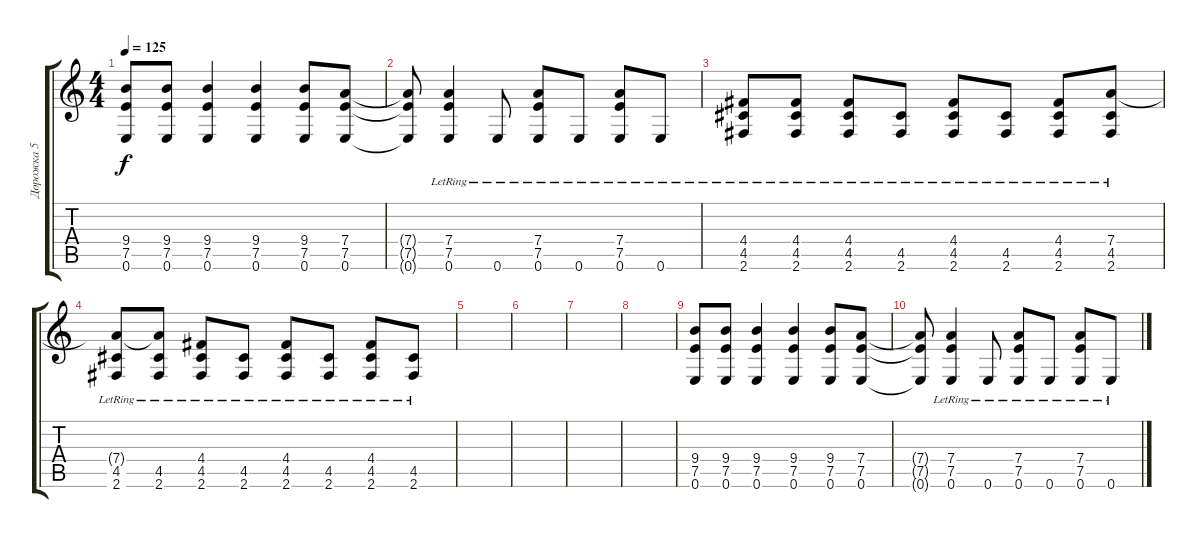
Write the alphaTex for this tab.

\track ("Дорожка 5" "Дорожка 5") {instrument electricguitarclean}
\staff {score tabs}
\tuning (E4 B3 G3 D3 A2 E2) {hide}
\ts (4 4)
\tempo 125
\clef g2
\ks c
(9.4 7.5 0.6).8{dy f} (9.4 7.5 0.6).8 (9.4 7.5 0.6).4 (9.4 7.5 0.6).4 (9.4 7.5 0.6).8 (7.4 7.5 0.6).8 |
(7.4{t} 7.5{t} 0.6{t}).8 (7.4{lr} 7.5{lr} 0.6).4 0.6{lr}.8 (7.4{lr} 7.5{lr} 0.6).8 0.6{lr}.8 (7.4{lr} 7.5{lr} 0.6).8 0.6{lr}.8 |
(4.4{lr} 4.5{lr} 2.6{lr}).8 (4.4{lr} 4.5{lr} 2.6{lr}).8 (4.4{lr} 4.5{lr} 2.6{lr}).8 (4.5{lr} 2.6{lr}).8 (4.4{lr} 4.5{lr} 2.6{lr}).8 (4.5{lr} 2.6{lr}).8 (4.4{lr} 4.5{lr} 2.6{lr}).8 (7.4{lr} 4.5{lr} 2.6{lr}).8 |
(7.4{t} 4.5{lr} 2.6{lr}).8 (7.4{t} 4.5{lr} 2.6{lr}).8 (4.4{lr} 4.5{lr} 2.6{lr}).8 (4.5{lr} 2.6{lr}).8 (4.4{lr} 4.5{lr} 2.6{lr}).8 (4.5{lr} 2.6{lr}).8 (4.4{lr} 4.5{lr} 2.6{lr}).8 (4.5{lr} 2.6{lr}).8 |
|
|
|
|
(9.4 7.5 0.6).8 (9.4 7.5 0.6).8 (9.4 7.5 0.6).4 (9.4 7.5 0.6).4 (9.4 7.5 0.6).8 (7.4 7.5 0.6).8 |
(7.4{t} 7.5{t} 0.6{t}).8 (7.4{lr} 7.5{lr} 0.6).4 0.6{lr}.8 (7.4{lr} 7.5{lr} 0.6).8 0.6{lr}.8 (7.4{lr} 7.5{lr} 0.6).8 0.6{lr}.8
